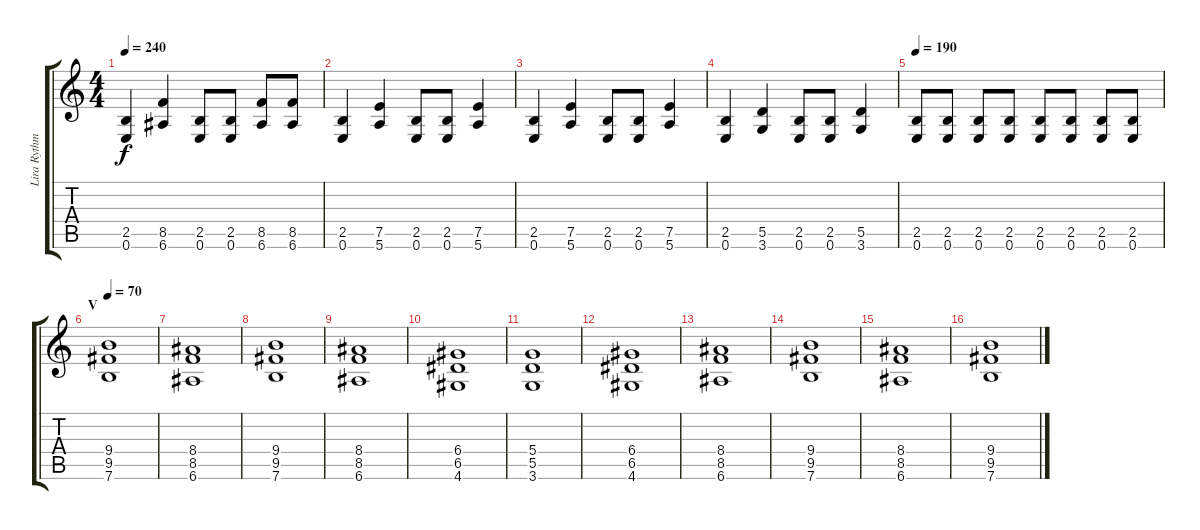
\track ("Lira Rythm" "Lira Rythm") {instrument distortionguitar}
\staff {score tabs}
\tuning (E4 B3 G3 D3 A2 E2) {hide}
\ts (4 4)
\tempo 240
\clef g2
\ks c
(2.5 0.6).4{dy f} (8.5 6.6).4 (2.5 0.6).8 (2.5 0.6).8 (8.5 6.6).8 (8.5 6.6).8 |
(2.5 0.6).4 (7.5 5.6).4 (2.5 0.6).8 (2.5 0.6).8 (7.5 5.6).4 |
(2.5 0.6).4 (7.5 5.6).4 (2.5 0.6).8 (2.5 0.6).8 (7.5 5.6).4 |
(2.5 0.6).4 (5.5 3.6).4 (2.5 0.6).8 (2.5 0.6).8 (5.5 3.6).4 |
\tempo 190
(2.5 0.6).8 (2.5 0.6).8 (2.5 0.6).8 (2.5 0.6).8 (2.5 0.6).8 (2.5 0.6).8 (2.5 0.6).8 (2.5 0.6).8 |
\section ("" "V")
\tempo 70
(9.4 9.5 7.6).1 |
(8.4 8.5 6.6).1 |
(9.4 9.5 7.6).1 |
(8.4 8.5 6.6).1 |
(6.4 6.5 4.6).1 |
(5.4 5.5 3.6).1 |
(6.4 6.5 4.6).1 |
(8.4 8.5 6.6).1 |
(9.4 9.5 7.6).1 |
(8.4 8.5 6.6).1 |
(9.4 9.5 7.6).1
